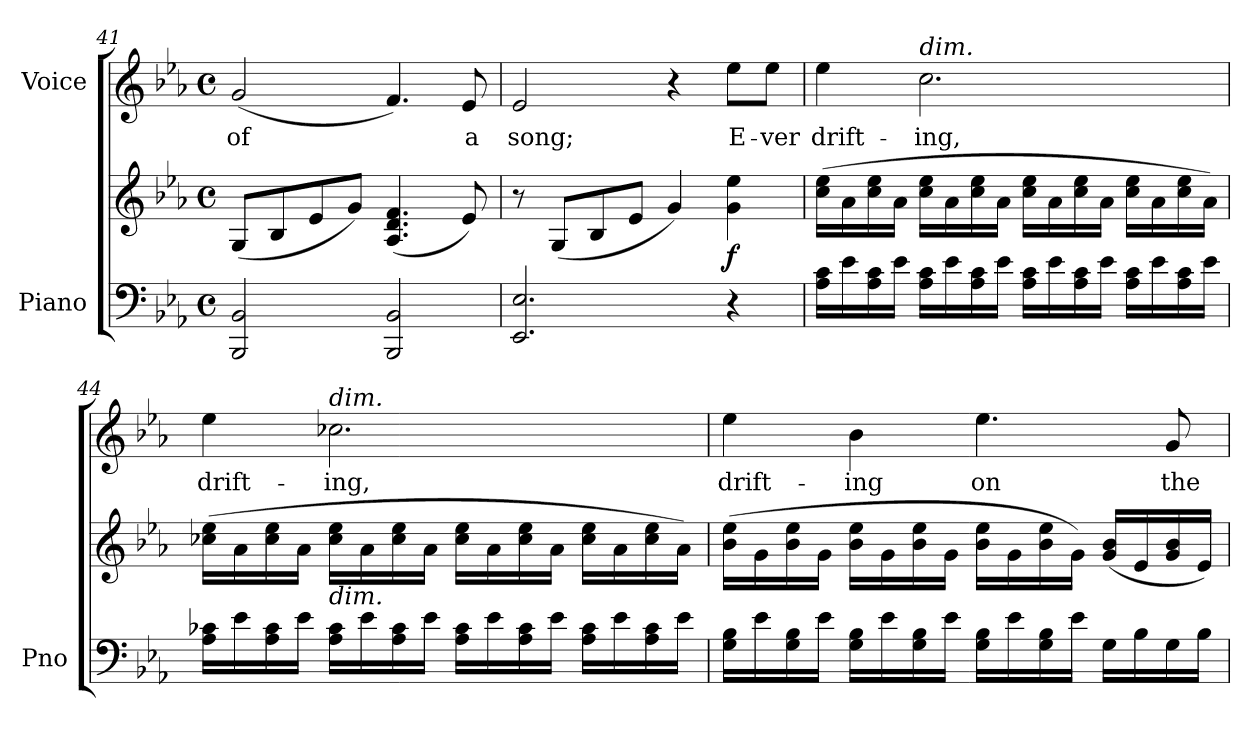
**kern	**kern	**dynam	**kern	**text	**dynam
*part2	*part2	*part2	*part1	*part1	*part1
*staff3	*staff2	*staff2/3	*staff1	*staff1	*staff1
*I"Piano	*	*	*I"Voice	*	*
*I'Pno	*	*	*	*	*
!!LO:LB:g=z
*clefF4	*clefG2	*	*clefG2	*	*
*k[b-e-a-]	*k[b-e-a-]	*	*k[b-e-a-]	*	*
*M4/4	*M4/4	*	*M4/4	*	*
*met(c)	*met(c)	*	*met(c)	*	*
=41	=41	=41	=41	=41	=41
!	!	!	!	!LO:LY:b	!
2BBB-/ 2BB-/	(<8G/L	.	(<2g/	of	.
.	8B-/	.	.	.	.
.	8e-/	.	.	.	.
.	8g/J)	.	.	.	.
2BBB-/ 2BB-/	(>4.A-/ 4.d/ 4.f/	.	4.f/)	.	.
!	!	!	!	!LO:LY:b	!
.	8e-/)	.	8e-/	a	.
=42	=42	=42	=42	=42	=42
!	!	!	!	!LO:LY:b	!
2.EE-/ 2.E-/	8r	.	2e-/	song;	.
.	(<8G/L	.	.	.	.
.	8B-/	.	.	.	.
.	8e-/J	.	.	.	.
.	4g/)	.	4r	.	.
!	!	!LO:DY:b	!	!LO:LY:b	!LO:DY:a
!	!	!	!	!	!LO:DY:n=1:a
4r	4g\ 4ee-\	f	8ee-\L	E-	f other-dynamics
!	!	!	!	!LO:LY:b	!
.	.	.	8ee-\J	-ver	.
=43	=43	=43	=43	=43	=43
!	!	!	!	!LO:LY:b	!
16A-\ 16c\LL	(>16cc\ 16ee-\LL	.	4ee-\	drift-	.
16e-\	16a-\	.	.	.	.
16A-\ 16c\	16cc\ 16ee-\	.	.	.	.
16e-\JJ	16a-\JJ	.	.	.	.
!	!	!	!LO:TX:a:i:t=dim.	!	!
!	!	!	!	!LO:LY:b	!
16A-\ 16c\LL	16cc\ 16ee-\LL	.	2.cc\	-ing,	.
16e-\	16a-\	.	.	.	.
16A-\ 16c\	16cc\ 16ee-\	.	.	.	.
16e-\JJ	16a-\JJ	.	.	.	.
16A-\ 16c\LL	16cc\ 16ee-\LL	.	.	.	.
16e-\	16a-\	.	.	.	.
16A-\ 16c\	16cc\ 16ee-\	.	.	.	.
16e-\JJ	16a-\JJ	.	.	.	.
16A-\ 16c\LL	16cc\ 16ee-\LL	.	.	.	.
16e-\	16a-\	.	.	.	.
16A-\ 16c\	16cc\ 16ee-\	.	.	.	.
16e-\JJ	16a-\JJ)	.	.	.	.
!!LO:PB:g=z
=44	=44	=44	=44	=44	=44
!	!	!	!	!LO:LY:b	!
16A-\ 16c-X\LL	(>16cc-X\ 16ee-\LL	.	4ee-\	drift-	.
16e-\	16a-\	.	.	.	.
16A-\ 16c-\	16cc-\ 16ee-\	.	.	.	.
16e-\JJ	16a-\JJ	.	.	.	.
!	!	!	!LO:TX:a:i:t=dim.	!	!
!	!LO:TX:b:i:t=dim.	!	!	!	!
!	!	!	!	!LO:LY:b	!
16A-\ 16c-\LL	16cc-\ 16ee-\LL	.	2.cc-X\	-ing,	.
16e-\	16a-\	.	.	.	.
16A-\ 16c-\	16cc-\ 16ee-\	.	.	.	.
16e-\JJ	16a-\JJ	.	.	.	.
16A-\ 16c-\LL	16cc-\ 16ee-\LL	.	.	.	.
16e-\	16a-\	.	.	.	.
16A-\ 16c-\	16cc-\ 16ee-\	.	.	.	.
16e-\JJ	16a-\JJ	.	.	.	.
16A-\ 16c-\LL	16cc-\ 16ee-\LL	.	.	.	.
16e-\	16a-\	.	.	.	.
16A-\ 16c-\	16cc-\ 16ee-\	.	.	.	.
16e-\JJ	16a-\JJ)	.	.	.	.
=45	=45	=45	=45	=45	=45
!	!	!	!	!LO:LY:b	!
16G\ 16B-\LL	(>16b-\ 16ee-\LL	.	4ee-\	drift-	.
16e-\	16g\	.	.	.	.
16G\ 16B-\	16b-\ 16ee-\	.	.	.	.
16e-\JJ	16g\JJ	.	.	.	.
!	!	!	!	!LO:LY:b	!
16G\ 16B-\LL	16b-\ 16ee-\LL	.	4b-\	-ing	.
16e-\	16g\	.	.	.	.
16G\ 16B-\	16b-\ 16ee-\	.	.	.	.
16e-\JJ	16g\JJ	.	.	.	.
!	!	!	!	!LO:LY:b	!
16G\ 16B-\LL	16b-\ 16ee-\LL	.	4.ee-\	on	.
16e-\	16g\	.	.	.	.
16G\ 16B-\	16b-\ 16ee-\	.	.	.	.
16e-\JJ	16g\JJ)	.	.	.	.
16G\LL	(<16g/ 16b-/LL	.	.	.	.
16B-\	16e-/	.	.	.	.
!	!	!	!	!LO:LY:b	!
16G\	16g/ 16b-/	.	8g/	the	.
16B-\JJ	16e-/JJ)	.	.	.	.
=	=	=	=	=	=
*-	*-	*-	*-	*-	*-
